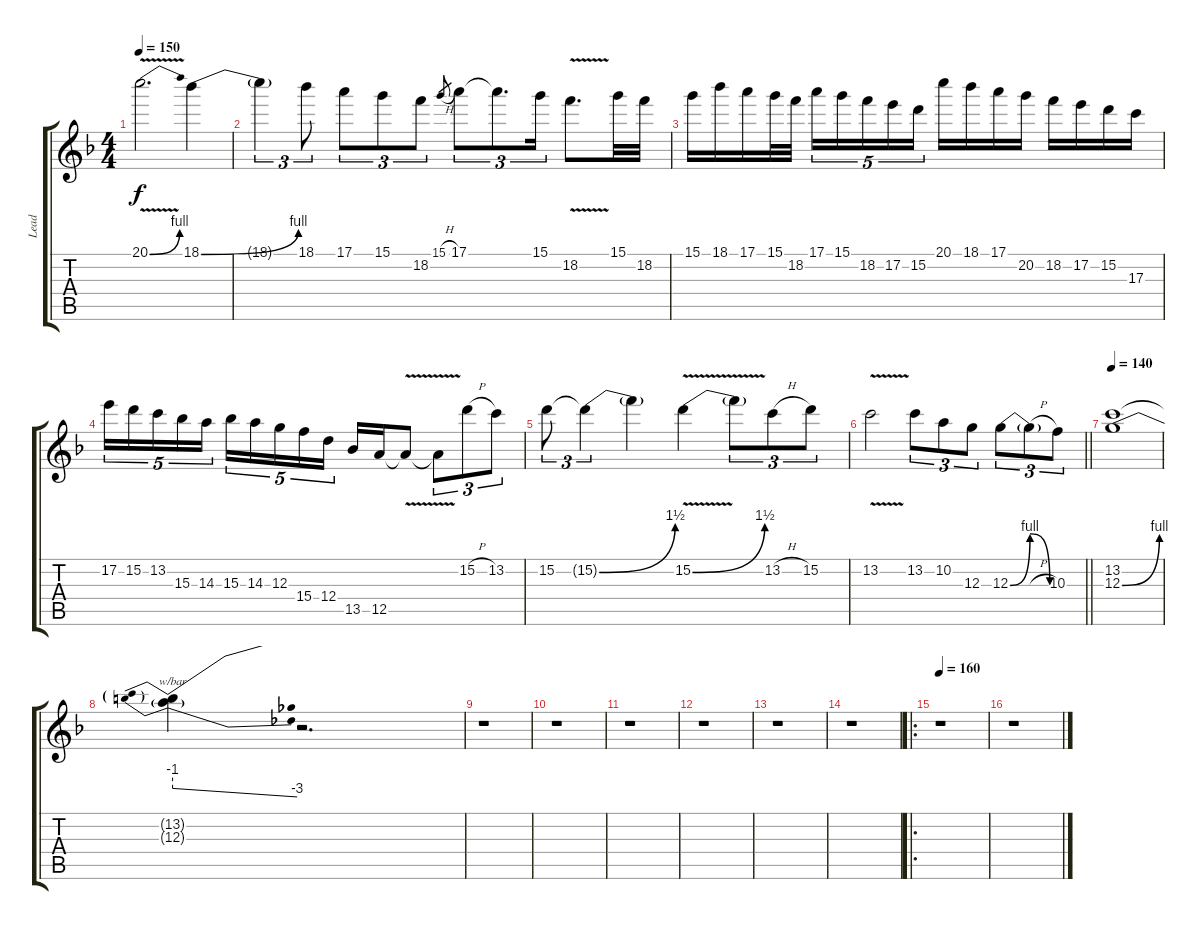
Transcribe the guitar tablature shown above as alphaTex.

\track ("Lead" "Lead") {instrument overdrivenguitar}
\staff {score tabs}
\tuning (E4 B3 G3 D3 A2 E2) {hide}
\ts (4 4)
\tempo 150
\clef g2
\ks f
20.1{be (bend 0 0 60 4) v}.2{d dy f} 18.1{be (bend 0 0 60 4)}.4 |
18.1{t}.4{tu (3 2)} 18.1.8{tu (3 2)} 17.1.8{tu (3 2)} 15.1.8{tu (3 2)} 18.2.8{tu (3 2)} 15.1{h}.8{gr} 17.1.8{tu (3 2)} 17.1{t}.8{d tu (3 2)} 15.1.16{tu (3 2)} 18.2{v}.8{d} 15.1.32 18.2.32 |
15.1.16 18.1.16 17.1.16 15.1.32 18.2.32 17.1.16{tu (5 4)} 15.1.16{tu (5 4)} 18.2.16{tu (5 4)} 17.2.16{tu (5 4)} 15.2.16{tu (5 4)} 20.1.16 18.1.16 17.1.16 20.2.16 18.2.16 17.2.16 15.2.16 17.3.16 |
17.2.16{tu (5 4)} 15.2.16{tu (5 4)} 13.2.16{tu (5 4)} 15.3.16{tu (5 4)} 14.3.16{tu (5 4)} 15.3.16{tu (5 4)} 14.3.16{tu (5 4)} 12.3.16{tu (5 4)} 15.4.16{tu (5 4)} 12.4.16{tu (5 4)} 13.5.16 12.5.16 12.5{v t}.8 12.5{t}.8{tu (3 2)} 15.2{h}.8{tu (3 2)} 13.2.8{tu (3 2)} |
15.2.8{tu (3 2)} 15.2{be (bend 0 0 60 6) t}.4{tu (3 2)} 15.2{t}.4 15.2{be (bend 0 0 60 6) v}.4 15.2{t}.8{tu (3 2)} 13.2{h}.8{tu (3 2)} 15.2.8{tu (3 2)} |
\barLineRight lightlight
13.2{v}.2 13.2.8{tu (3 2)} 10.2.8{tu (3 2)} 12.3.8{tu (3 2)} 12.3{be (bendrelease 0 0 30 4 30 4 60 0)}.8{tu (3 2)} 12.3{h t}.8{tu (3 2)} 10.3.8{tu (3 2)} |
\tempo 140
(13.2 12.3{be (bend 0 0 60 4)}).1 |
(13.2{t} 12.3{t}).4{tbe (predivedive default 0 -4 60 -12)} r.2{d} |
r.1 |
r.1 |
r.1 |
r.1 |
r.1 |
r.1 |
\ro
\tempo 160
r.1 |
r.1
